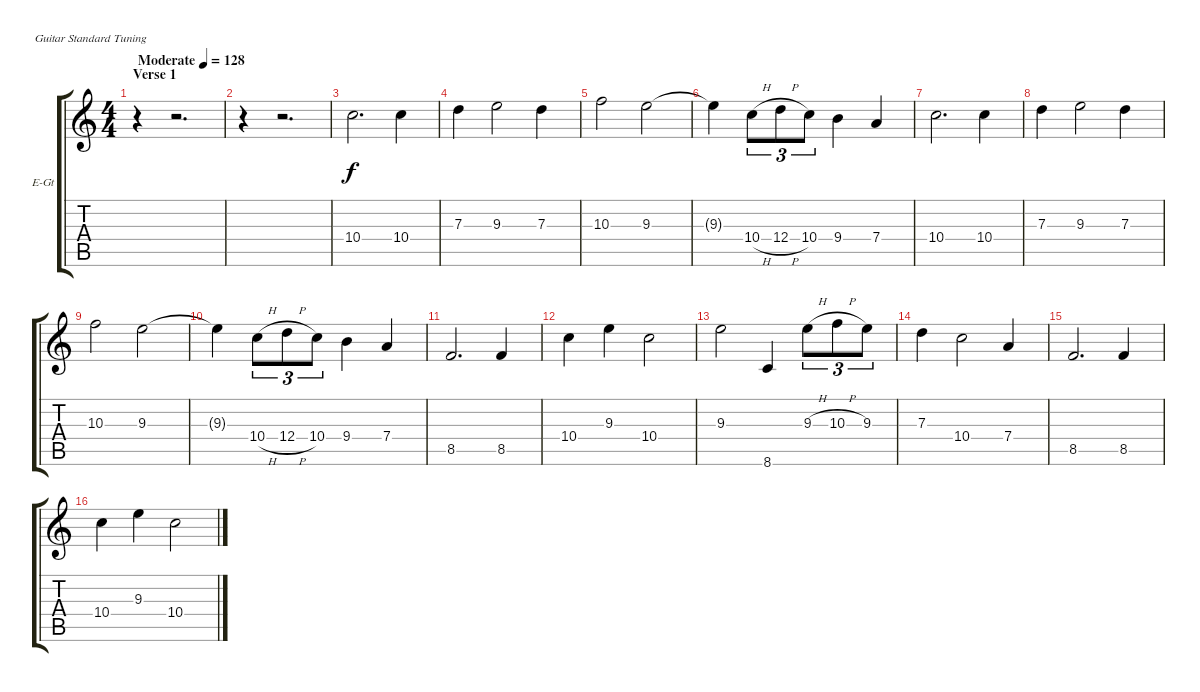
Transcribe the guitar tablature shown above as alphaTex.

\bracketExtendMode groupsimilarinstruments
\firstSystemTrackNameOrientation horizontal
\otherSystemsTrackNameOrientation horizontal
\track ("Guitar" "E-Gt") {instrument overdrivenguitar}
\staff {score tabs}
\tuning (E4 B3 G3 D3 A2 E2)
\ts (4 4)
\beaming (8 2 2 2 2)
\section ("" "Verse 1")
\tempo (128 "Moderate")
\clef g2
\ks c
r.4{dy f instrument overdrivenguitar} r.2{d} |
r.4 r.2{d} |
10.4.2{d} 10.4.4 |
7.3.4 9.3.2 7.3.4 |
10.3.2 9.3.2 |
9.3{t}.4 10.4{h}.8{tu (3 2)} 12.4{h}.8{tu (3 2)} 10.4.8{tu (3 2)} 9.4.4 7.4.4 |
10.4.2{d} 10.4.4 |
7.3.4 9.3.2 7.3.4 |
10.3.2 9.3.2 |
9.3{t}.4 10.4{h}.8{tu (3 2)} 12.4{h}.8{tu (3 2)} 10.4.8{tu (3 2)} 9.4.4 7.4.4 |
8.5.2{d} 8.5.4 |
10.4.4 9.3.4 10.4.2 |
9.3.2 8.6.4 9.3{h}.8{tu (3 2)} 10.3{h}.8{tu (3 2)} 9.3.8{tu (3 2)} |
7.3.4 10.4.2 7.4.4 |
8.5.2{d} 8.5.4 |
10.4.4 9.3.4 10.4.2
